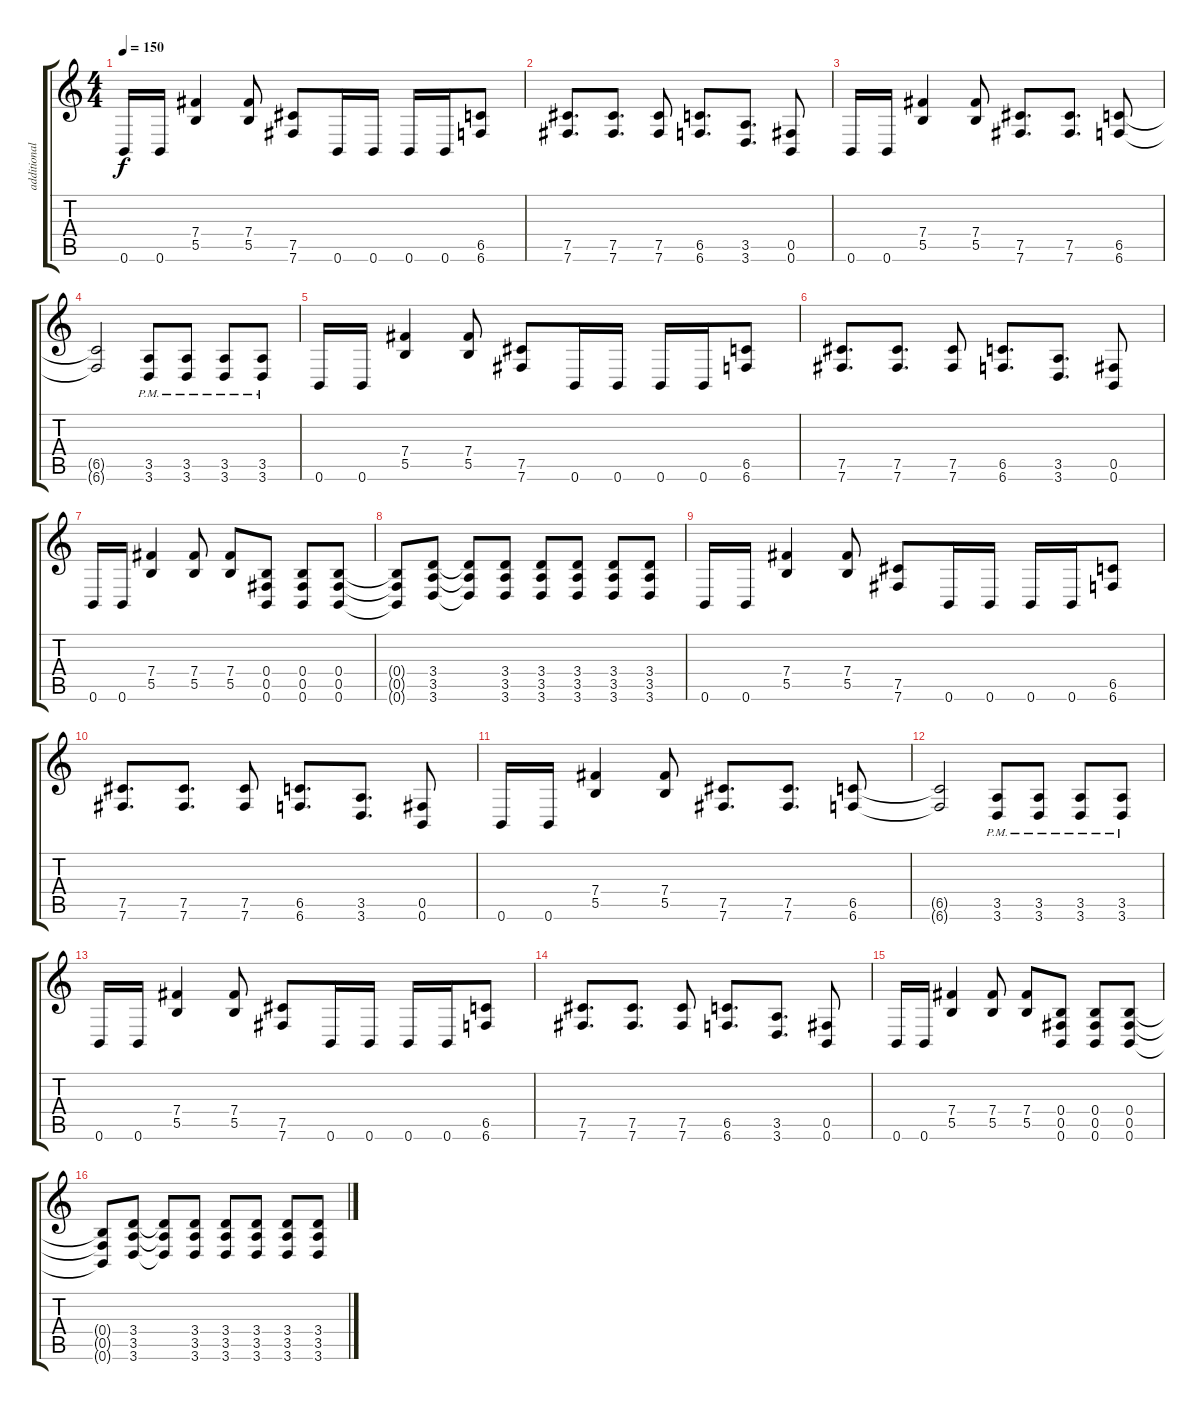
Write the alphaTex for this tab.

\track ("additional" "additional") {instrument distortionguitar}
\staff {score tabs}
\tuning (Db4 Ab3 E3 B2 Gb2 B1) {hide}
\ts (4 4)
\tempo 150
\clef g2
\ks c
0.6.16{dy f} 0.6.16 (7.4 5.5).4 (7.4 5.5).8 (7.5 7.6).8 0.6.16 0.6.16 0.6.16 0.6.16 (6.5 6.6).8 |
(7.5 7.6).8{d} (7.5 7.6).8{d} (7.5 7.6).8 (6.5 6.6).8{d} (3.5 3.6).8{d} (0.5 0.6).8 |
0.6.16 0.6.16 (7.4 5.5).4 (7.4 5.5).8 (7.5 7.6).8{d} (7.5 7.6).8{d} (6.5 6.6).8 |
(6.5{t} 6.6{t}).2 (3.5{pm} 3.6{pm}).8 (3.5{pm} 3.6{pm}).8 (3.5{pm} 3.6{pm}).8 (3.5{pm} 3.6{pm}).8 |
0.6.16 0.6.16 (7.4 5.5).4 (7.4 5.5).8 (7.5 7.6).8 0.6.16 0.6.16 0.6.16 0.6.16 (6.5 6.6).8 |
(7.5 7.6).8{d} (7.5 7.6).8{d} (7.5 7.6).8 (6.5 6.6).8{d} (3.5 3.6).8{d} (0.5 0.6).8 |
0.6.16 0.6.16 (7.4 5.5).4 (7.4 5.5).8 (7.4 5.5).8 (0.4 0.5 0.6).8 (0.4 0.5 0.6).8 (0.4 0.5 0.6).8 |
(0.4{t} 0.5{t} 0.6{t}).8 (3.4 3.5 3.6).8 (3.4{t} 3.5{t} 3.6{t}).8 (3.4 3.5 3.6).8 (3.4 3.5 3.6).8 (3.4 3.5 3.6).8 (3.4 3.5 3.6).8 (3.4 3.5 3.6).8 |
0.6.16 0.6.16 (7.4 5.5).4 (7.4 5.5).8 (7.5 7.6).8 0.6.16 0.6.16 0.6.16 0.6.16 (6.5 6.6).8 |
(7.5 7.6).8{d} (7.5 7.6).8{d} (7.5 7.6).8 (6.5 6.6).8{d} (3.5 3.6).8{d} (0.5 0.6).8 |
0.6.16 0.6.16 (7.4 5.5).4 (7.4 5.5).8 (7.5 7.6).8{d} (7.5 7.6).8{d} (6.5 6.6).8 |
(6.5{t} 6.6{t}).2 (3.5{pm} 3.6{pm}).8 (3.5{pm} 3.6{pm}).8 (3.5{pm} 3.6{pm}).8 (3.5{pm} 3.6{pm}).8 |
0.6.16 0.6.16 (7.4 5.5).4 (7.4 5.5).8 (7.5 7.6).8 0.6.16 0.6.16 0.6.16 0.6.16 (6.5 6.6).8 |
(7.5 7.6).8{d} (7.5 7.6).8{d} (7.5 7.6).8 (6.5 6.6).8{d} (3.5 3.6).8{d} (0.5 0.6).8 |
0.6.16 0.6.16 (7.4 5.5).4 (7.4 5.5).8 (7.4 5.5).8 (0.4 0.5 0.6).8 (0.4 0.5 0.6).8 (0.4 0.5 0.6).8 |
(0.4{t} 0.5{t} 0.6{t}).8 (3.4 3.5 3.6).8 (3.4{t} 3.5{t} 3.6{t}).8 (3.4 3.5 3.6).8 (3.4 3.5 3.6).8 (3.4 3.5 3.6).8 (3.4 3.5 3.6).8 (3.4 3.5 3.6).8
